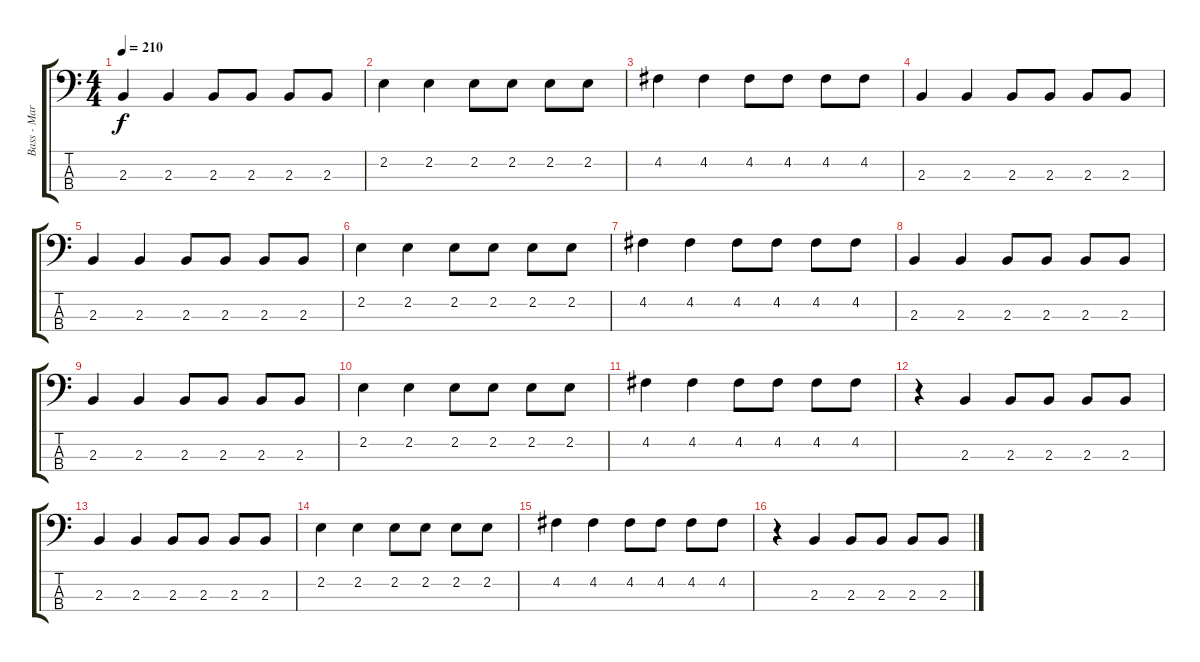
\track ("Bass - Mark Alan Hoppus" "Bass - Mar") {instrument electricbassfinger}
\staff {score tabs}
\tuning (G2 D2 A1 E1) {hide}
\ts (4 4)
\tempo 210
\clef f4
\ks c
2.3.4{dy f} 2.3.4 2.3.8 2.3.8 2.3.8 2.3.8 |
2.2.4 2.2.4 2.2.8 2.2.8 2.2.8 2.2.8 |
4.2.4 4.2.4 4.2.8 4.2.8 4.2.8 4.2.8 |
2.3.4 2.3.4 2.3.8 2.3.8 2.3.8 2.3.8 |
2.3.4 2.3.4 2.3.8 2.3.8 2.3.8 2.3.8 |
2.2.4 2.2.4 2.2.8 2.2.8 2.2.8 2.2.8 |
4.2.4 4.2.4 4.2.8 4.2.8 4.2.8 4.2.8 |
2.3.4 2.3.4 2.3.8 2.3.8 2.3.8 2.3.8 |
2.3.4 2.3.4 2.3.8 2.3.8 2.3.8 2.3.8 |
2.2.4 2.2.4 2.2.8 2.2.8 2.2.8 2.2.8 |
4.2.4 4.2.4 4.2.8 4.2.8 4.2.8 4.2.8 |
r.4 2.3.4 2.3.8 2.3.8 2.3.8 2.3.8 |
2.3.4 2.3.4 2.3.8 2.3.8 2.3.8 2.3.8 |
2.2.4 2.2.4 2.2.8 2.2.8 2.2.8 2.2.8 |
4.2.4 4.2.4 4.2.8 4.2.8 4.2.8 4.2.8 |
r.4 2.3.4 2.3.8 2.3.8 2.3.8 2.3.8
